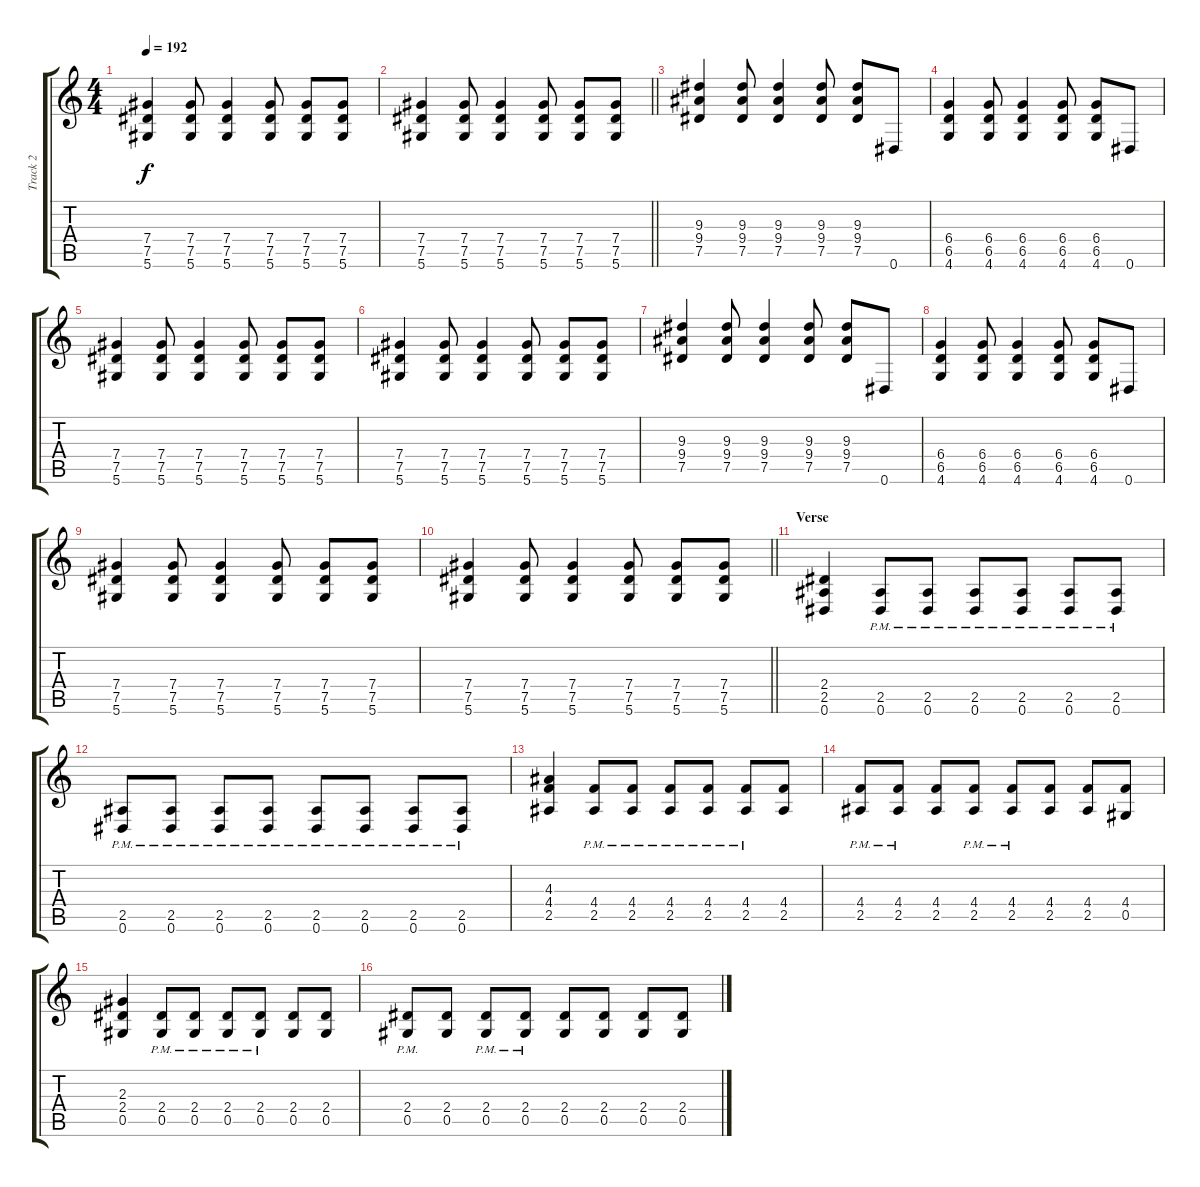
\track ("Track 2" "Track 2") {instrument distortionguitar}
\staff {score tabs}
\tuning (Eb4 Bb3 Gb3 Db3 Ab2 Eb2) {hide}
\ts (4 4)
\tempo 192
\clef g2
\ks c
(7.4 7.5 5.6).4{dy f} (7.4 7.5 5.6).8 (7.4 7.5 5.6).4 (7.4 7.5 5.6).8 (7.4 7.5 5.6).8 (7.4 7.5 5.6).8 |
\barLineRight lightlight
(7.4 7.5 5.6).4 (7.4 7.5 5.6).8 (7.4 7.5 5.6).4 (7.4 7.5 5.6).8 (7.4 7.5 5.6).8 (7.4 7.5 5.6).8 |
(9.3 9.4 7.5).4 (9.3 9.4 7.5).8 (9.3 9.4 7.5).4 (9.3 9.4 7.5).8 (9.3 9.4 7.5).8 0.6.8 |
(6.4 6.5 4.6).4 (6.4 6.5 4.6).8 (6.4 6.5 4.6).4 (6.4 6.5 4.6).8 (6.4 6.5 4.6).8 0.6.8 |
(7.4 7.5 5.6).4 (7.4 7.5 5.6).8 (7.4 7.5 5.6).4 (7.4 7.5 5.6).8 (7.4 7.5 5.6).8 (7.4 7.5 5.6).8 |
(7.4 7.5 5.6).4 (7.4 7.5 5.6).8 (7.4 7.5 5.6).4 (7.4 7.5 5.6).8 (7.4 7.5 5.6).8 (7.4 7.5 5.6).8 |
(9.3 9.4 7.5).4 (9.3 9.4 7.5).8 (9.3 9.4 7.5).4 (9.3 9.4 7.5).8 (9.3 9.4 7.5).8 0.6.8 |
(6.4 6.5 4.6).4 (6.4 6.5 4.6).8 (6.4 6.5 4.6).4 (6.4 6.5 4.6).8 (6.4 6.5 4.6).8 0.6.8 |
(7.4 7.5 5.6).4 (7.4 7.5 5.6).8 (7.4 7.5 5.6).4 (7.4 7.5 5.6).8 (7.4 7.5 5.6).8 (7.4 7.5 5.6).8 |
\barLineRight lightlight
(7.4 7.5 5.6).4 (7.4 7.5 5.6).8 (7.4 7.5 5.6).4 (7.4 7.5 5.6).8 (7.4 7.5 5.6).8 (7.4 7.5 5.6).8 |
\section ("" "Verse")
(2.4 2.5 0.6).4 (2.5{pm} 0.6{pm}).8 (2.5{pm} 0.6{pm}).8 (2.5{pm} 0.6{pm}).8 (2.5{pm} 0.6{pm}).8 (2.5{pm} 0.6{pm}).8 (2.5{pm} 0.6{pm}).8 |
(2.5{pm} 0.6{pm}).8 (2.5{pm} 0.6{pm}).8 (2.5{pm} 0.6{pm}).8 (2.5{pm} 0.6{pm}).8 (2.5{pm} 0.6{pm}).8 (2.5{pm} 0.6{pm}).8 (2.5{pm} 0.6{pm}).8 (2.5{pm} 0.6{pm}).8 |
(4.3 4.4 2.5).4 (4.4{pm} 2.5{pm}).8 (4.4{pm} 2.5{pm}).8 (4.4{pm} 2.5{pm}).8 (4.4{pm} 2.5{pm}).8 (4.4{pm} 2.5{pm}).8 (4.4 2.5).8 |
(4.4{pm} 2.5{pm}).8 (4.4{pm} 2.5{pm}).8 (4.4 2.5).8 (4.4{pm} 2.5{pm}).8 (4.4{pm} 2.5{pm}).8 (4.4 2.5).8 (4.4 2.5).8 (4.4 0.5).8 |
(2.3 2.4 0.5).4 (2.4{pm} 0.5{pm}).8 (2.4{pm} 0.5{pm}).8 (2.4{pm} 0.5{pm}).8 (2.4{pm} 0.5{pm}).8 (2.4 0.5).8 (2.4 0.5).8 |
(2.4{pm} 0.5{pm}).8 (2.4 0.5).8 (2.4{pm} 0.5{pm}).8 (2.4{pm} 0.5{pm}).8 (2.4 0.5).8 (2.4 0.5).8 (2.4 0.5).8 (2.4 0.5).8
